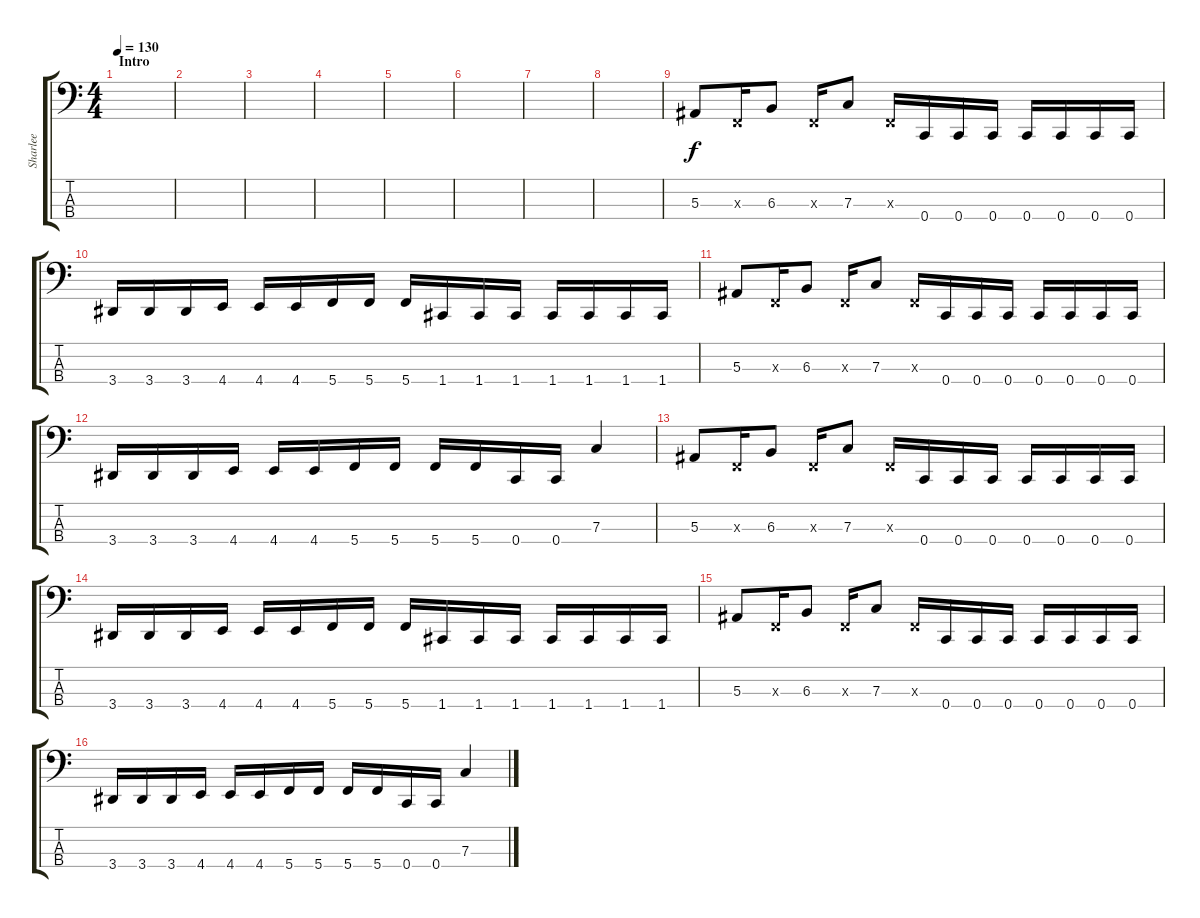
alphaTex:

\track ("Sharlee" "Sharlee") {instrument electricbasspick}
\staff {score tabs}
\tuning (Eb2 Bb1 F1 C1) {hide}
\ts (4 4)
\section ("" "Intro")
\tempo 130
\clef f4
\ks c
|
|
|
|
|
|
|
|
5.3.8 0.3{x}.16 6.3.8 0.3{x}.16 7.3.8 0.3{x}.16 0.4.16 0.4.16 0.4.16 0.4.16 0.4.16 0.4.16 0.4.16 |
3.4.16 3.4.16 3.4.16 4.4.16 4.4.16 4.4.16 5.4.16 5.4.16 5.4.16 1.4.16 1.4.16 1.4.16 1.4.16 1.4.16 1.4.16 1.4.16 |
5.3.8 0.3{x}.16 6.3.8 0.3{x}.16 7.3.8 0.3{x}.16 0.4.16 0.4.16 0.4.16 0.4.16 0.4.16 0.4.16 0.4.16 |
3.4.16 3.4.16 3.4.16 4.4.16 4.4.16 4.4.16 5.4.16 5.4.16 5.4.16 5.4.16 0.4.16 0.4.16 7.3.4 |
5.3.8 0.3{x}.16 6.3.8 0.3{x}.16 7.3.8 0.3{x}.16 0.4.16 0.4.16 0.4.16 0.4.16 0.4.16 0.4.16 0.4.16 |
3.4.16 3.4.16 3.4.16 4.4.16 4.4.16 4.4.16 5.4.16 5.4.16 5.4.16 1.4.16 1.4.16 1.4.16 1.4.16 1.4.16 1.4.16 1.4.16 |
5.3.8 0.3{x}.16 6.3.8 0.3{x}.16 7.3.8 0.3{x}.16 0.4.16 0.4.16 0.4.16 0.4.16 0.4.16 0.4.16 0.4.16 |
3.4.16 3.4.16 3.4.16 4.4.16 4.4.16 4.4.16 5.4.16 5.4.16 5.4.16 5.4.16 0.4.16 0.4.16 7.3.4
